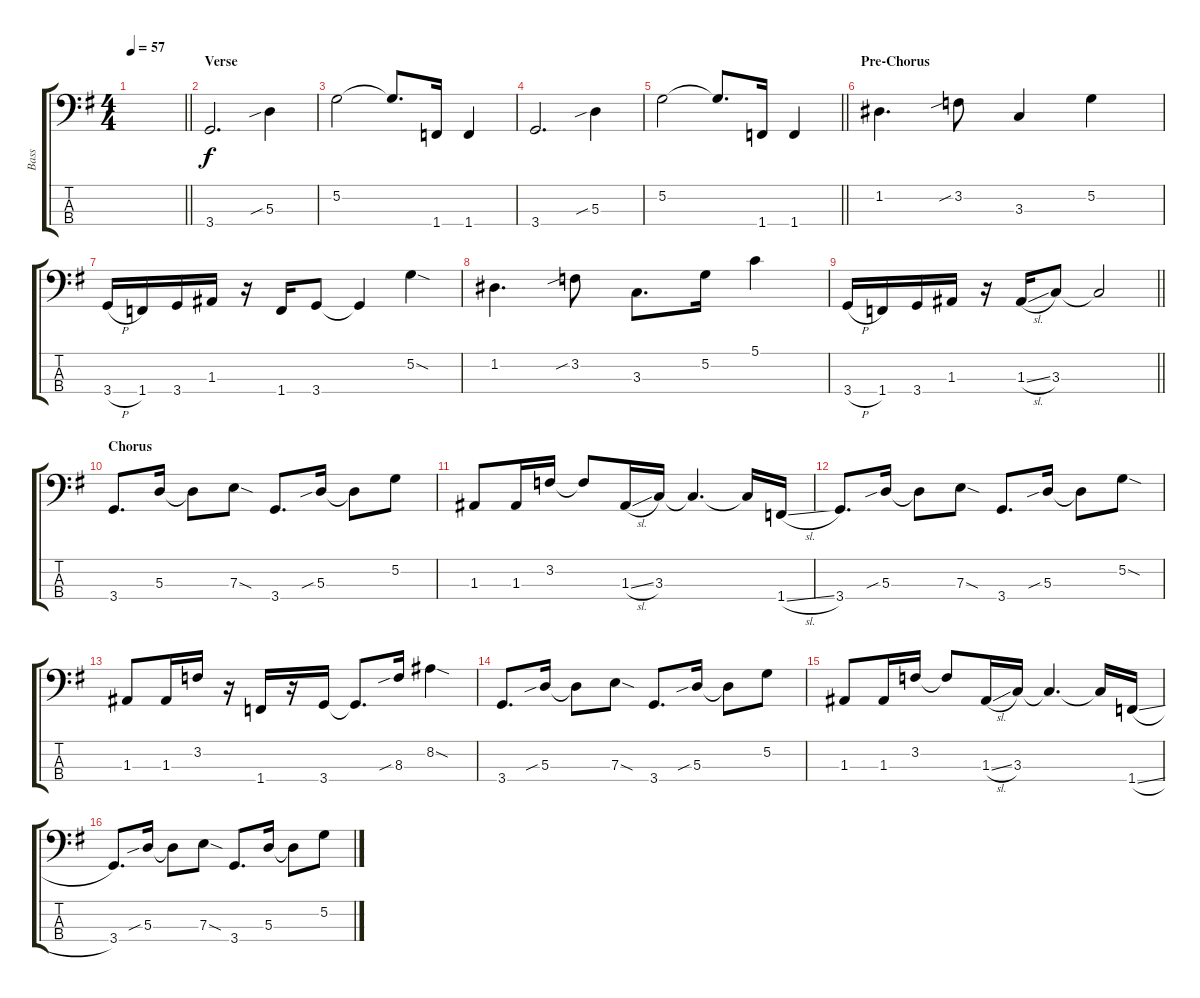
\track ("Bass" "Bass") {instrument fretlessbass}
\staff {score tabs}
\tuning (G2 D2 A1 E1) {hide}
\ts (4 4)
\tempo 57
\clef f4
\barLineRight lightlight
\ks g
|
\section ("" "Verse")
3.4.2{d} 5.3{sib}.4 |
5.2.2 5.2{t}.8{d} 1.4.16 1.4.4 |
3.4.2{d} 5.3{sib}.4 |
\barLineRight lightlight
5.2.2 5.2{t}.8{d} 1.4.16 1.4.4 |
\section ("" "Pre-Chorus")
1.2.4{d} 3.2{sib}.8 3.3.4 5.2.4 |
3.4{h}.16 1.4.16 3.4.16 1.3.16 r.16 1.4.16 3.4.8 3.4{t}.4 5.2{sod}.4 |
1.2.4{d} 3.2{sib}.8 3.3.8{d} 5.2.16 5.1.4 |
\barLineRight lightlight
3.4{h}.16 1.4.16 3.4.16 1.3.16 r.16 1.3{sl}.16 3.3.8 3.3{t}.2 |
\section ("" "Chorus")
3.4.8{d} 5.3.16 5.3{t}.8 7.3{sod}.8 3.4.8{d} 5.3{sib}.16 5.3{t}.8 5.2.8 |
1.3.8 1.3.16 3.2.16 3.2{t}.8 1.3{sl}.16 3.3.16 3.3{t}.4{d} 3.3{t}.16 1.4{sl}.16 |
3.4.8{d} 5.3{sib}.16 5.3{t}.8 7.3{sod}.8 3.4.8{d} 5.3{sib}.16 5.3{t}.8 5.2{sod}.8 |
1.3.8 1.3.16 3.2.16 r.16 1.4.16 r.16 3.4.16 3.4{t}.8{d} 8.3{sib}.16 8.2{sod}.4 |
3.4.8{d} 5.3{sib}.16 5.3{t}.8 7.3{sod}.8 3.4.8{d} 5.3{sib}.16 5.3{t}.8 5.2.8 |
1.3.8 1.3.16 3.2.16 3.2{t}.8 1.3{sl}.16 3.3.16 3.3{t}.4{d} 3.3{t}.16 1.4{sl}.16 |
3.4.8{d} 5.3{sib}.16 5.3{t}.8 7.3{sod}.8 3.4.8{d} 5.3.16 5.3{t}.8 5.2.8
